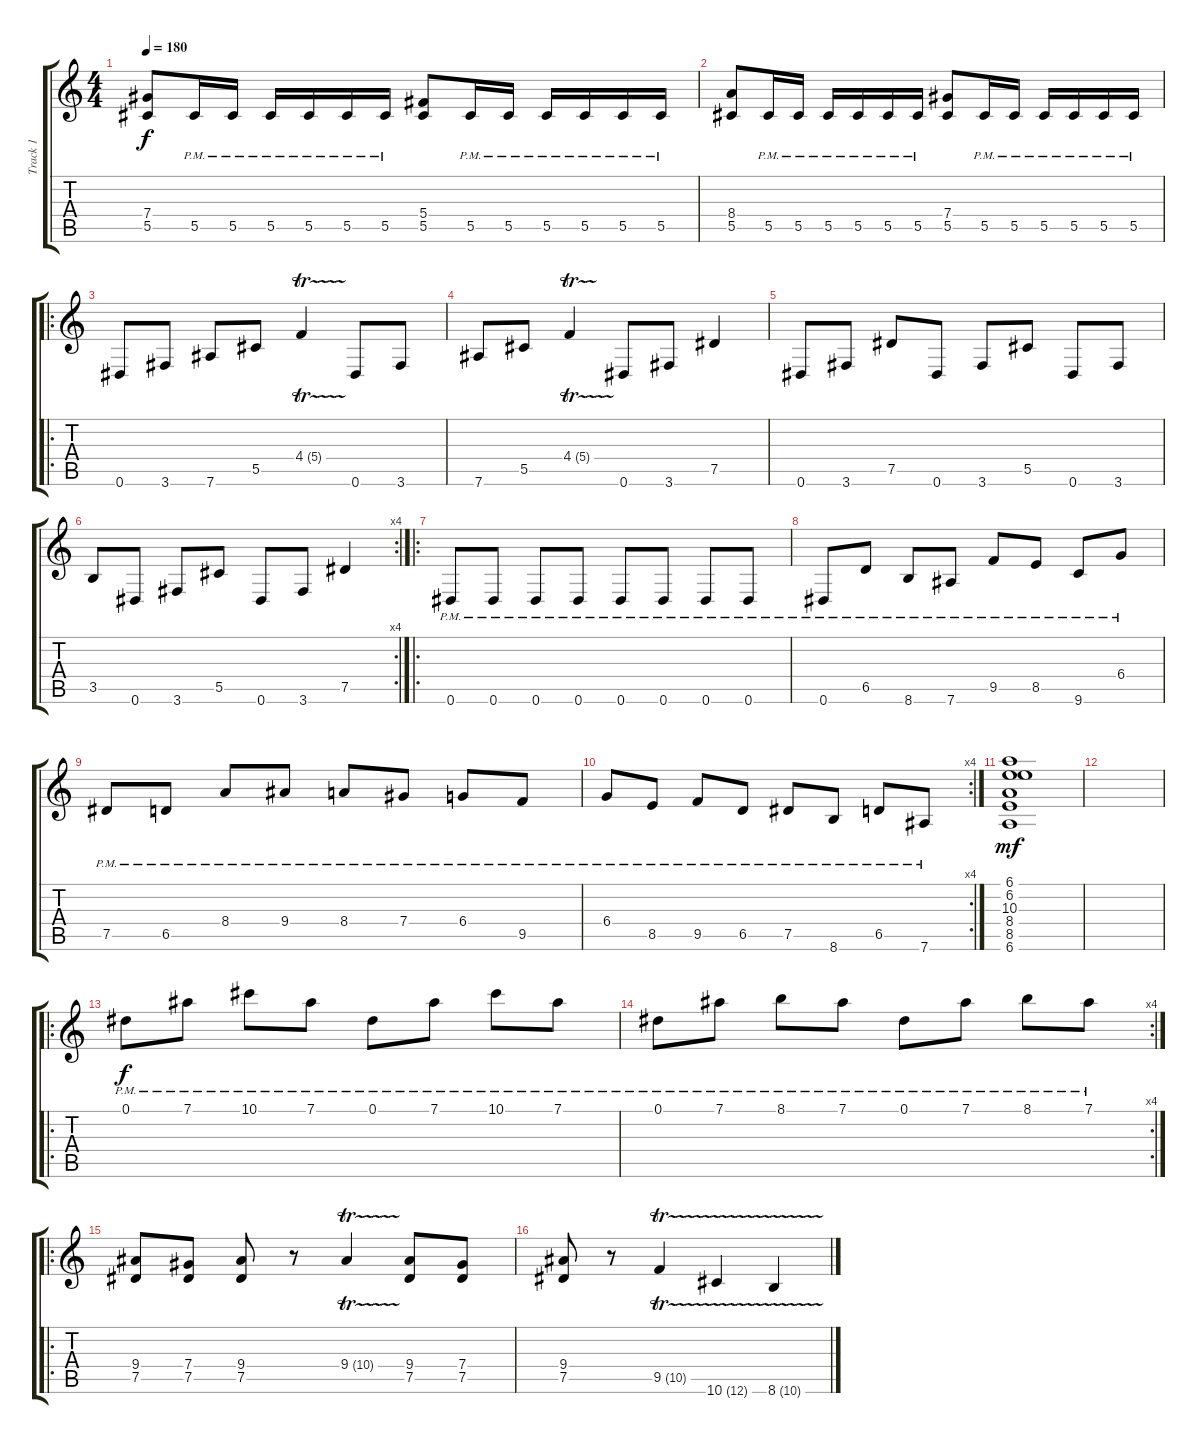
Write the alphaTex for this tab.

\track ("Track 1" "Track 1") {instrument distortionguitar}
\staff {score tabs}
\tuning (Eb4 Bb3 Gb3 Db3 Ab2 Eb2) {hide}
\ts (4 4)
\tempo 180
\clef g2
\ks c
(7.4 5.5).8{dy f} 5.5{pm}.16 5.5{pm}.16 5.5{pm}.16 5.5{pm}.16 5.5{pm}.16 5.5{pm}.16 (5.4 5.5).8 5.5{pm}.16 5.5{pm}.16 5.5{pm}.16 5.5{pm}.16 5.5{pm}.16 5.5{pm}.16 |
(8.4 5.5).8 5.5{pm}.16 5.5{pm}.16 5.5{pm}.16 5.5{pm}.16 5.5{pm}.16 5.5{pm}.16 (7.4 5.5).8 5.5{pm}.16 5.5{pm}.16 5.5{pm}.16 5.5{pm}.16 5.5{pm}.16 5.5{pm}.16 |
\ro
0.6.8 3.6.8 7.6.8 5.5.8 4.4{tr (5 16)}.4 0.6.8 3.6.8 |
7.6.8 5.5.8 4.4{tr (5 16)}.4 0.6.8 3.6.8 7.5.4 |
0.6.8 3.6.8 7.5.8 0.6.8 3.6.8 5.5.8 0.6.8 3.6.8 |
\rc 4
3.5.8 0.6.8 3.6.8 5.5.8 0.6.8 3.6.8 7.5.4 |
\ro
0.6{pm}.8 0.6{pm}.8 0.6{pm}.8 0.6{pm}.8 0.6{pm}.8 0.6{pm}.8 0.6{pm}.8 0.6{pm}.8 |
0.6{pm}.8 6.5{pm}.8 8.6{pm}.8 7.6{pm}.8 9.5{pm}.8 8.5{pm}.8 9.6{pm}.8 6.4{pm}.8 |
7.5{pm}.8 6.5{pm}.8 8.4{pm}.8 9.4{pm}.8 8.4{pm}.8 7.4{pm}.8 6.4{pm}.8 9.5{pm}.8 |
\rc 4
6.4{pm}.8 8.5{pm}.8 9.5{pm}.8 6.5{pm}.8 7.5{pm}.8 8.6{pm}.8 6.5{pm}.8 7.6{pm}.8 |
(6.1 6.2 10.3 8.4 8.5 6.6).1{dy mf} |
|
\ro
0.1{pm}.8{dy f} 7.1{pm}.8 10.1{pm}.8 7.1{pm}.8 0.1{pm}.8 7.1{pm}.8 10.1{pm}.8 7.1{pm}.8 |
\rc 4
0.1{pm}.8 7.1{pm}.8 8.1{pm}.8 7.1{pm}.8 0.1{pm}.8 7.1{pm}.8 8.1{pm}.8 7.1{pm}.8 |
\ro
(9.4 7.5).8 (7.4 7.5).8 (9.4 7.5).8 r.8 9.4{tr (10 16)}.4 (9.4 7.5).8 (7.4 7.5).8 |
(9.4 7.5).8 r.8 9.5{tr (10 16)}.4 10.6{tr (12 16)}.4 8.6{tr (10 16)}.4
